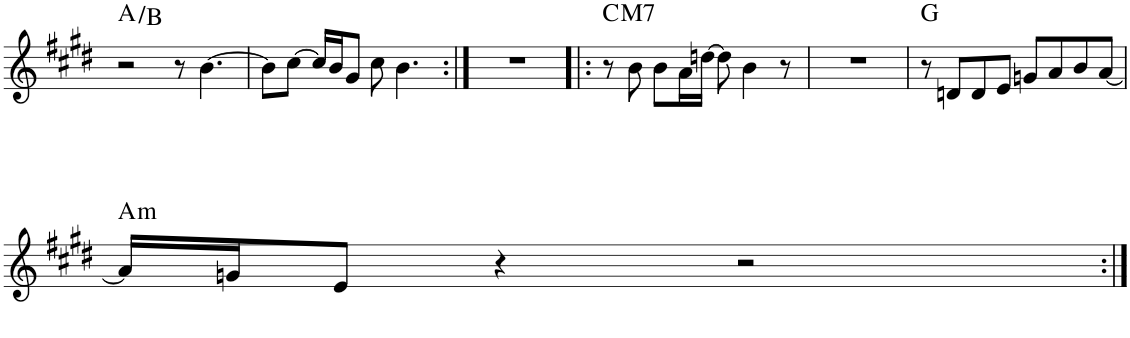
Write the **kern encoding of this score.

**kern	**harte
*part1	*part1
*staff1	*
*I"Piano	*
*I'Pno.	*
!!LO:PB:g=z
*clefG2	*
*k[f#c#g#d#]	*
*M4/4	*
=34	=34
2r	A:maj/2
8r	.
[4.b\	.
=35	=35
8b\L]	.
[8cc#\J	.
16cc#/LL]	.
16b/J	.
8g#/J	.
8cc#\	.
4.b\	.
=36:|!	=36:|!
1r	.
=37!|:	=37!|:
!	!LO:H:kt=M7
8r	C:maj7
8b\	.
8b\L	.
16a\L	.
[16ddn\JJ	.
8dd\]	.
4b\	.
8r	.
=38	=38
1r	.
=39	=39
8r	G:maj
8dn/L	.
8d/	.
8e/J	.
8gn/L	.
8a/	.
8b/	.
[8a/J	.
!!LO:LB:g=z
=40	=40
!	!LO:H:kt=m
16a/LL]	A:min
16gn/J	.
8e/J	.
4r	.
2r	.
=:|!	=:|!
*-	*-
